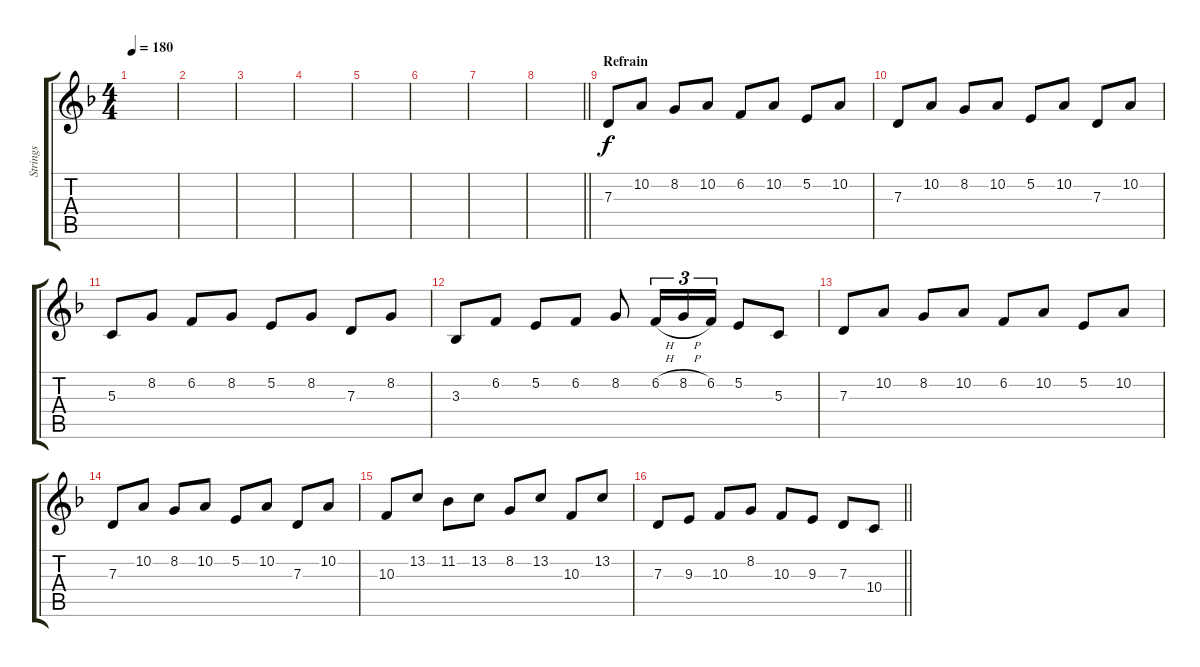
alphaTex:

\track ("Strings" "Strings") {instrument stringensemble1}
\staff {score tabs}
\tuning (E4 B3 G3 D3 A2 E2) {hide}
\ts (4 4)
\tempo 180
\clef g2
\ks dminor
|
|
|
|
|
|
|
\barLineRight lightlight
|
\section ("" "Refrain")
7.3.8 10.2.8 8.2.8 10.2.8 6.2.8 10.2.8 5.2.8 10.2.8 |
7.3.8 10.2.8 8.2.8 10.2.8 5.2.8 10.2.8 7.3.8 10.2.8 |
5.3.8 8.2.8 6.2.8 8.2.8 5.2.8 8.2.8 7.3.8 8.2.8 |
3.3.8 6.2.8 5.2.8 6.2.8 8.2.8 6.2{h}.16{tu (3 2)} 8.2{h}.16{tu (3 2)} 6.2.16{tu (3 2)} 5.2.8 5.3.8 |
7.3.8 10.2.8 8.2.8 10.2.8 6.2.8 10.2.8 5.2.8 10.2.8 |
7.3.8 10.2.8 8.2.8 10.2.8 5.2.8 10.2.8 7.3.8 10.2.8 |
10.3.8 13.2.8 11.2.8 13.2.8 8.2.8 13.2.8 10.3.8 13.2.8 |
\barLineRight lightlight
7.3.8 9.3.8 10.3.8 8.2.8 10.3.8 9.3.8 7.3.8 10.4.8
